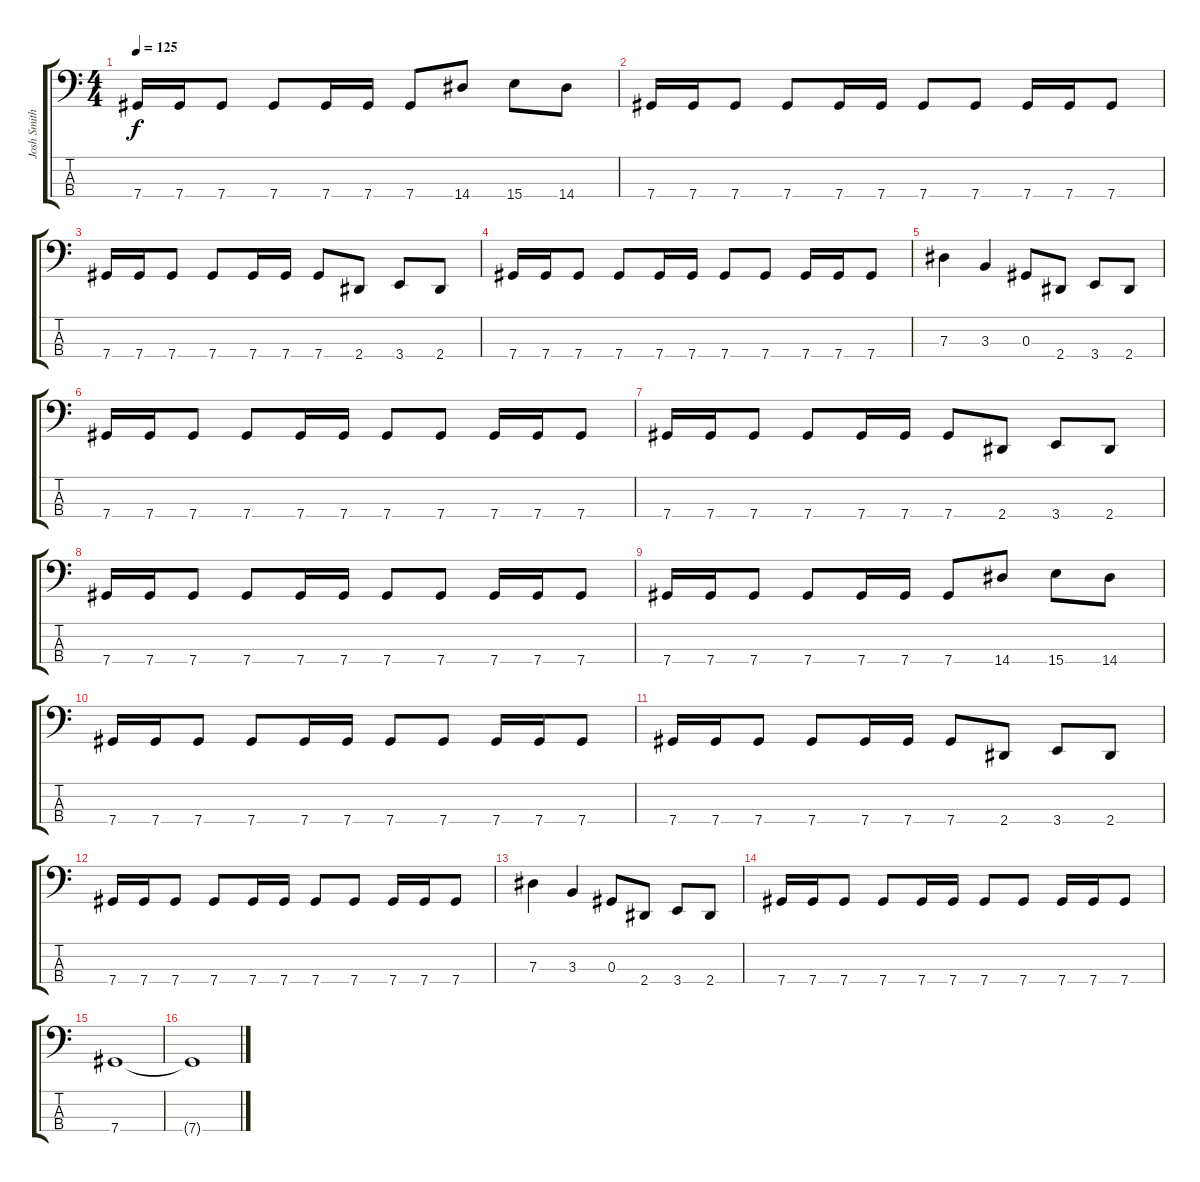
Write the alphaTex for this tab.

\track ("Josh Smith" "Josh Smith") {instrument electricbassfinger}
\staff {score tabs}
\tuning (Gb2 Db2 Ab1 Db1) {hide}
\ts (4 4)
\tempo 125
\clef f4
\ks c
7.4.16{dy f} 7.4.16 7.4.8 7.4.8 7.4.16 7.4.16 7.4.8 14.4.8 15.4.8 14.4.8 |
7.4.16 7.4.16 7.4.8 7.4.8 7.4.16 7.4.16 7.4.8 7.4.8 7.4.16 7.4.16 7.4.8 |
7.4.16 7.4.16 7.4.8 7.4.8 7.4.16 7.4.16 7.4.8 2.4.8 3.4.8 2.4.8 |
7.4.16 7.4.16 7.4.8 7.4.8 7.4.16 7.4.16 7.4.8 7.4.8 7.4.16 7.4.16 7.4.8 |
7.3.4 3.3.4 0.3.8 2.4.8 3.4.8 2.4.8 |
7.4.16 7.4.16 7.4.8 7.4.8 7.4.16 7.4.16 7.4.8 7.4.8 7.4.16 7.4.16 7.4.8 |
7.4.16 7.4.16 7.4.8 7.4.8 7.4.16 7.4.16 7.4.8 2.4.8 3.4.8 2.4.8 |
7.4.16 7.4.16 7.4.8 7.4.8 7.4.16 7.4.16 7.4.8 7.4.8 7.4.16 7.4.16 7.4.8 |
7.4.16 7.4.16 7.4.8 7.4.8 7.4.16 7.4.16 7.4.8 14.4.8 15.4.8 14.4.8 |
7.4.16 7.4.16 7.4.8 7.4.8 7.4.16 7.4.16 7.4.8 7.4.8 7.4.16 7.4.16 7.4.8 |
7.4.16 7.4.16 7.4.8 7.4.8 7.4.16 7.4.16 7.4.8 2.4.8 3.4.8 2.4.8 |
7.4.16 7.4.16 7.4.8 7.4.8 7.4.16 7.4.16 7.4.8 7.4.8 7.4.16 7.4.16 7.4.8 |
7.3.4 3.3.4 0.3.8 2.4.8 3.4.8 2.4.8 |
7.4.16 7.4.16 7.4.8 7.4.8 7.4.16 7.4.16 7.4.8 7.4.8 7.4.16 7.4.16 7.4.8 |
7.4.1 |
7.4{t}.1
